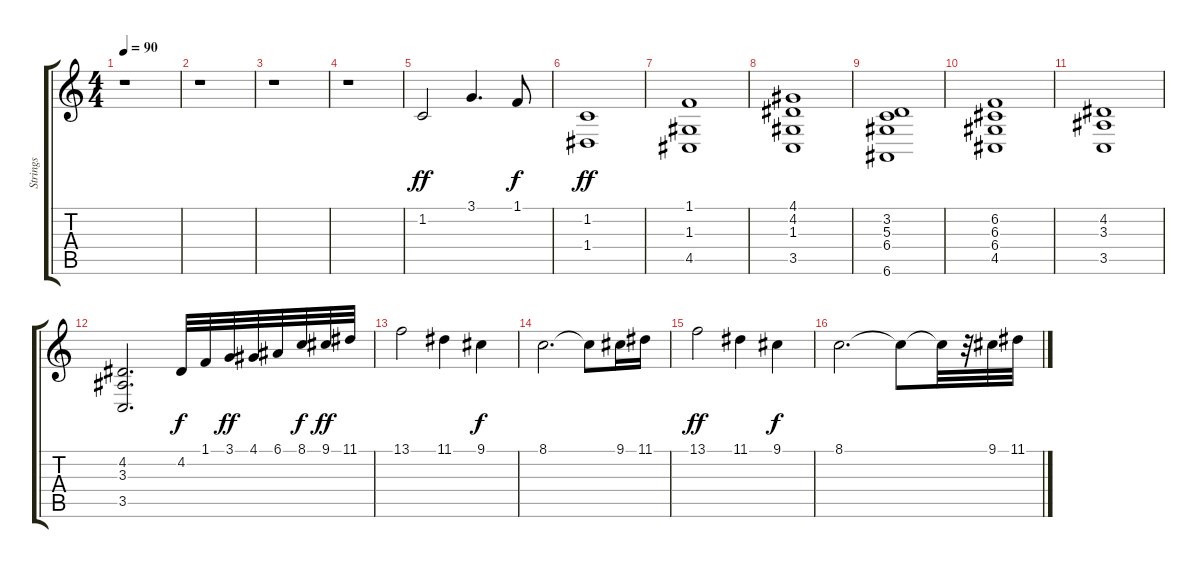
\track ("Strings             " "Strings   ") {instrument stringensemble1}
\staff {score tabs}
\tuning (E4 B3 G3 D3 A2 E2) {hide}
\ts (4 4)
\tempo 90
\clef g2
\ks c
r.1{dy f} |
r.1 |
r.1 |
r.1 |
1.2.2{dy ff} 3.1.4{d} 1.1.8{dy f} |
(1.2 1.4).1{dy ff} |
(1.1 1.3 4.5).1 |
(4.1 4.2 1.3 3.5).1 |
(3.2 5.3 6.4 6.6).1 |
(6.2 6.3 6.4 4.5).1 |
(4.2 3.3 3.5).1 |
(4.2 3.3 3.5).2{d} 4.2.32{dy f} 1.1.32 3.1.32{dy ff} 4.1.32 6.1.32 8.1.32{dy f} 9.1.32{dy ff} 11.1.32 |
13.1.2 11.1.4 9.1.4{dy f} |
8.1.2{d} 8.1{t}.8 9.1.16 11.1.16 |
13.1.2{dy ff} 11.1.4 9.1.4{dy f} |
8.1.2{d} 8.1{t}.8 8.1{t}.32 r.32 9.1.32 11.1.32
